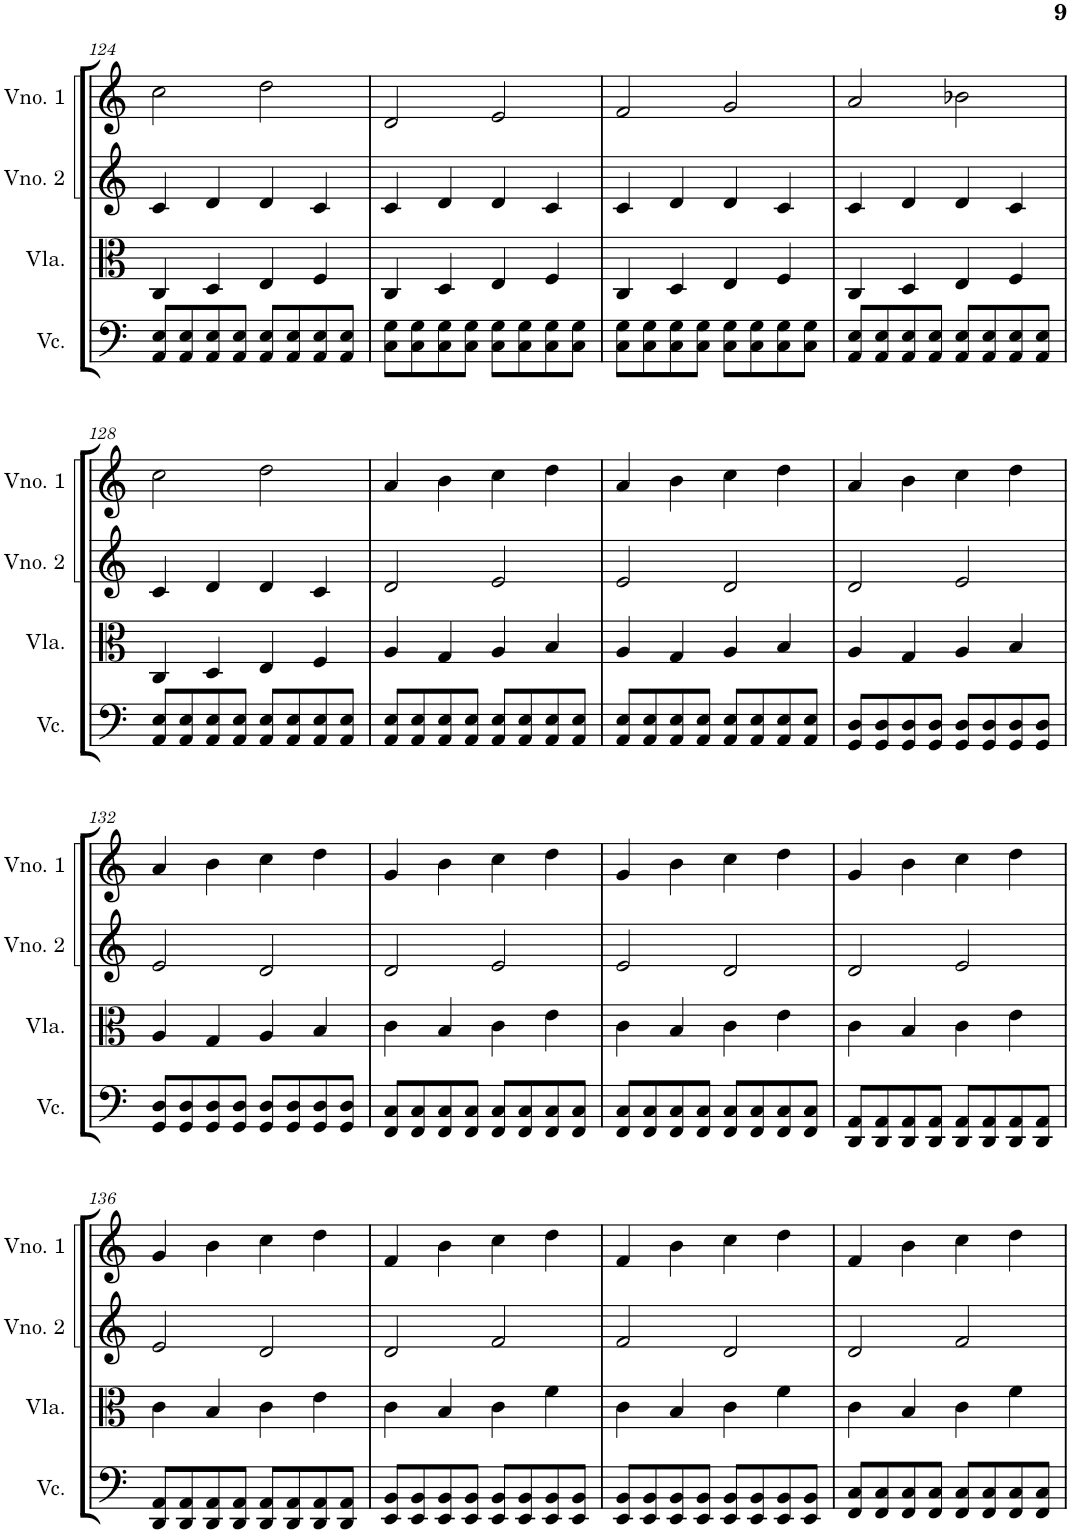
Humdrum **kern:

**kern	**kern	**kern	**kern
*part4	*part3	*part2	*part1
*staff4	*staff3	*staff2	*staff1
*I"Violoncelo	*I"Viola	*I"Violino 2	*I"Violino 1
*I'Vc.	*I'Vla.	*I'Vno. 2	*I'Vno. 1
!!LO:PB:g=z
*clefF4	*clefC3	*clefG2	*clefG2
*k[]	*k[]	*k[]	*k[]
*M4/4	*M4/4	*M4/4	*M4/4
=124	=124	=124	=124
8AA/ 8E/L	4C/	4c/	2cc\
8AA/ 8E/	.	.	.
8AA/ 8E/	4D/	4d/	.
8AA/ 8E/J	.	.	.
8AA/ 8E/L	4E/	4d/	2dd\
8AA/ 8E/	.	.	.
8AA/ 8E/	4F/	4c/	.
8AA/ 8E/J	.	.	.
=125	=125	=125	=125
8C\ 8G\L	4C/	4c/	2d/
8C\ 8G\	.	.	.
8C\ 8G\	4D/	4d/	.
8C\ 8G\J	.	.	.
8C\ 8G\L	4E/	4d/	2e/
8C\ 8G\	.	.	.
8C\ 8G\	4F/	4c/	.
8C\ 8G\J	.	.	.
=126	=126	=126	=126
8C\ 8G\L	4C/	4c/	2f/
8C\ 8G\	.	.	.
8C\ 8G\	4D/	4d/	.
8C\ 8G\J	.	.	.
8C\ 8G\L	4E/	4d/	2g/
8C\ 8G\	.	.	.
8C\ 8G\	4F/	4c/	.
8C\ 8G\J	.	.	.
=127	=127	=127	=127
8AA/ 8E/L	4C/	4c/	2a/
8AA/ 8E/	.	.	.
8AA/ 8E/	4D/	4d/	.
8AA/ 8E/J	.	.	.
8AA/ 8E/L	4E/	4d/	2b-X\
8AA/ 8E/	.	.	.
8AA/ 8E/	4F/	4c/	.
8AA/ 8E/J	.	.	.
!!LO:LB:g=z
=128	=128	=128	=128
8AA/ 8E/L	4C/	4c/	2cc\
8AA/ 8E/	.	.	.
8AA/ 8E/	4D/	4d/	.
8AA/ 8E/J	.	.	.
8AA/ 8E/L	4E/	4d/	2dd\
8AA/ 8E/	.	.	.
8AA/ 8E/	4F/	4c/	.
8AA/ 8E/J	.	.	.
=129	=129	=129	=129
8AA/ 8E/L	4A/	2d/	4a/
8AA/ 8E/	.	.	.
8AA/ 8E/	4G/	.	4b\
8AA/ 8E/J	.	.	.
8AA/ 8E/L	4A/	2e/	4cc\
8AA/ 8E/	.	.	.
8AA/ 8E/	4B/	.	4dd\
8AA/ 8E/J	.	.	.
=130	=130	=130	=130
8AA/ 8E/L	4A/	2e/	4a/
8AA/ 8E/	.	.	.
8AA/ 8E/	4G/	.	4b\
8AA/ 8E/J	.	.	.
8AA/ 8E/L	4A/	2d/	4cc\
8AA/ 8E/	.	.	.
8AA/ 8E/	4B/	.	4dd\
8AA/ 8E/J	.	.	.
=131	=131	=131	=131
8GG/ 8D/L	4A/	2d/	4a/
8GG/ 8D/	.	.	.
8GG/ 8D/	4G/	.	4b\
8GG/ 8D/J	.	.	.
8GG/ 8D/L	4A/	2e/	4cc\
8GG/ 8D/	.	.	.
8GG/ 8D/	4B/	.	4dd\
8GG/ 8D/J	.	.	.
!!LO:LB:g=z
=132	=132	=132	=132
8GG/ 8D/L	4A/	2e/	4a/
8GG/ 8D/	.	.	.
8GG/ 8D/	4G/	.	4b\
8GG/ 8D/J	.	.	.
8GG/ 8D/L	4A/	2d/	4cc\
8GG/ 8D/	.	.	.
8GG/ 8D/	4B/	.	4dd\
8GG/ 8D/J	.	.	.
=133	=133	=133	=133
8FF/ 8C/L	4c\	2d/	4g/
8FF/ 8C/	.	.	.
8FF/ 8C/	4B/	.	4b\
8FF/ 8C/J	.	.	.
8FF/ 8C/L	4c\	2e/	4cc\
8FF/ 8C/	.	.	.
8FF/ 8C/	4e\	.	4dd\
8FF/ 8C/J	.	.	.
=134	=134	=134	=134
8FF/ 8C/L	4c\	2e/	4g/
8FF/ 8C/	.	.	.
8FF/ 8C/	4B/	.	4b\
8FF/ 8C/J	.	.	.
8FF/ 8C/L	4c\	2d/	4cc\
8FF/ 8C/	.	.	.
8FF/ 8C/	4e\	.	4dd\
8FF/ 8C/J	.	.	.
=135	=135	=135	=135
8DD/ 8AA/L	4c\	2d/	4g/
8DD/ 8AA/	.	.	.
8DD/ 8AA/	4B/	.	4b\
8DD/ 8AA/J	.	.	.
8DD/ 8AA/L	4c\	2e/	4cc\
8DD/ 8AA/	.	.	.
8DD/ 8AA/	4e\	.	4dd\
8DD/ 8AA/J	.	.	.
!!LO:LB:g=z
=136	=136	=136	=136
8DD/ 8AA/L	4c\	2e/	4g/
8DD/ 8AA/	.	.	.
8DD/ 8AA/	4B/	.	4b\
8DD/ 8AA/J	.	.	.
8DD/ 8AA/L	4c\	2d/	4cc\
8DD/ 8AA/	.	.	.
8DD/ 8AA/	4e\	.	4dd\
8DD/ 8AA/J	.	.	.
=137	=137	=137	=137
8EE/ 8BB/L	4c\	2d/	4f/
8EE/ 8BB/	.	.	.
8EE/ 8BB/	4B/	.	4b\
8EE/ 8BB/J	.	.	.
8EE/ 8BB/L	4c\	2f/	4cc\
8EE/ 8BB/	.	.	.
8EE/ 8BB/	4f\	.	4dd\
8EE/ 8BB/J	.	.	.
=138	=138	=138	=138
8EE/ 8BB/L	4c\	2f/	4f/
8EE/ 8BB/	.	.	.
8EE/ 8BB/	4B/	.	4b\
8EE/ 8BB/J	.	.	.
8EE/ 8BB/L	4c\	2d/	4cc\
8EE/ 8BB/	.	.	.
8EE/ 8BB/	4f\	.	4dd\
8EE/ 8BB/J	.	.	.
=139	=139	=139	=139
8FF/ 8C/L	4c\	2d/	4f/
8FF/ 8C/	.	.	.
8FF/ 8C/	4B/	.	4b\
8FF/ 8C/J	.	.	.
8FF/ 8C/L	4c\	2f/	4cc\
8FF/ 8C/	.	.	.
8FF/ 8C/	4f\	.	4dd\
8FF/ 8C/J	.	.	.
=	=	=	=
*-	*-	*-	*-
